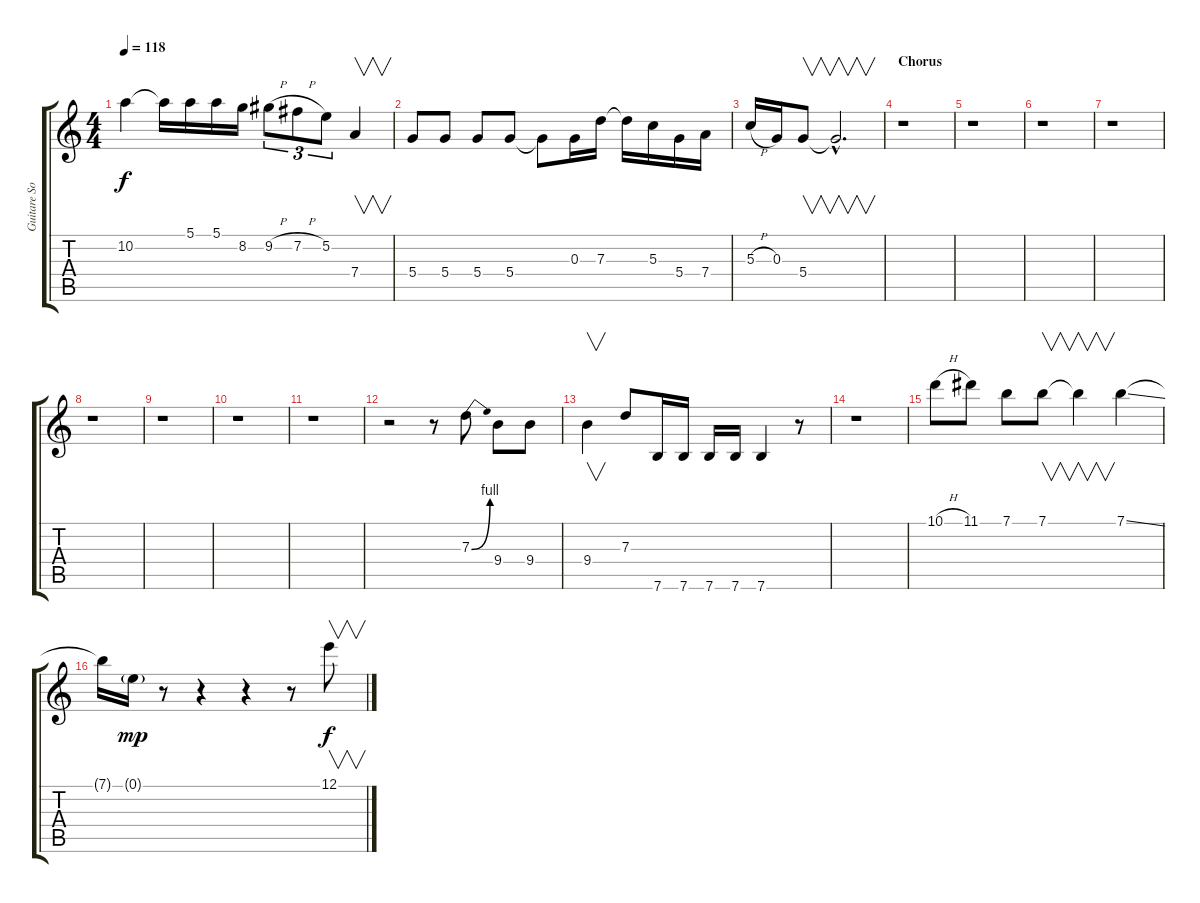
\track ("Guitare Solo" "Guitare So") {instrument distortionguitar}
\staff {score tabs}
\tuning (E4 B3 G3 D3 A2 E2) {hide}
\ts (4 4)
\tempo 118
\clef g2
\ks c
10.2.4{dy f} 10.2{t}.16 5.1.16 5.1.16 8.2.16 9.2{h}.8{tu (3 2)} 7.2{h}.8{tu (3 2)} 5.2.8{tu (3 2)} 7.4.4{v} |
5.4.8 5.4.8 5.4.8 5.4.8 5.4{t}.8 0.3.16 7.3.16 7.3{t}.16 5.3.16 5.4.16 7.4.16 |
5.3{h}.16 0.3.16 5.4.8{v} 5.4{hac t}.2{v d} |
\section ("" "Chorus")
r.1 |
r.1 |
r.1 |
r.1 |
r.1 |
r.1 |
r.1 |
r.1 |
r.2 r.8 7.3{be (bend 0 0 60 4)}.8 9.4.8 9.4.8 |
9.4.4{v} 7.3.8 7.6.16 7.6.16 7.6.16 7.6.16 7.6.4 r.8 |
r.1 |
10.1{h}.8 11.1.8 7.1.8 7.1.8{v} 7.1{t}.4{v} 7.1{ss}.4 |
7.1{t}.16 0.1{g}.16{dy mp} r.8 r.4 r.4 r.8 12.1.8{v dy f}
